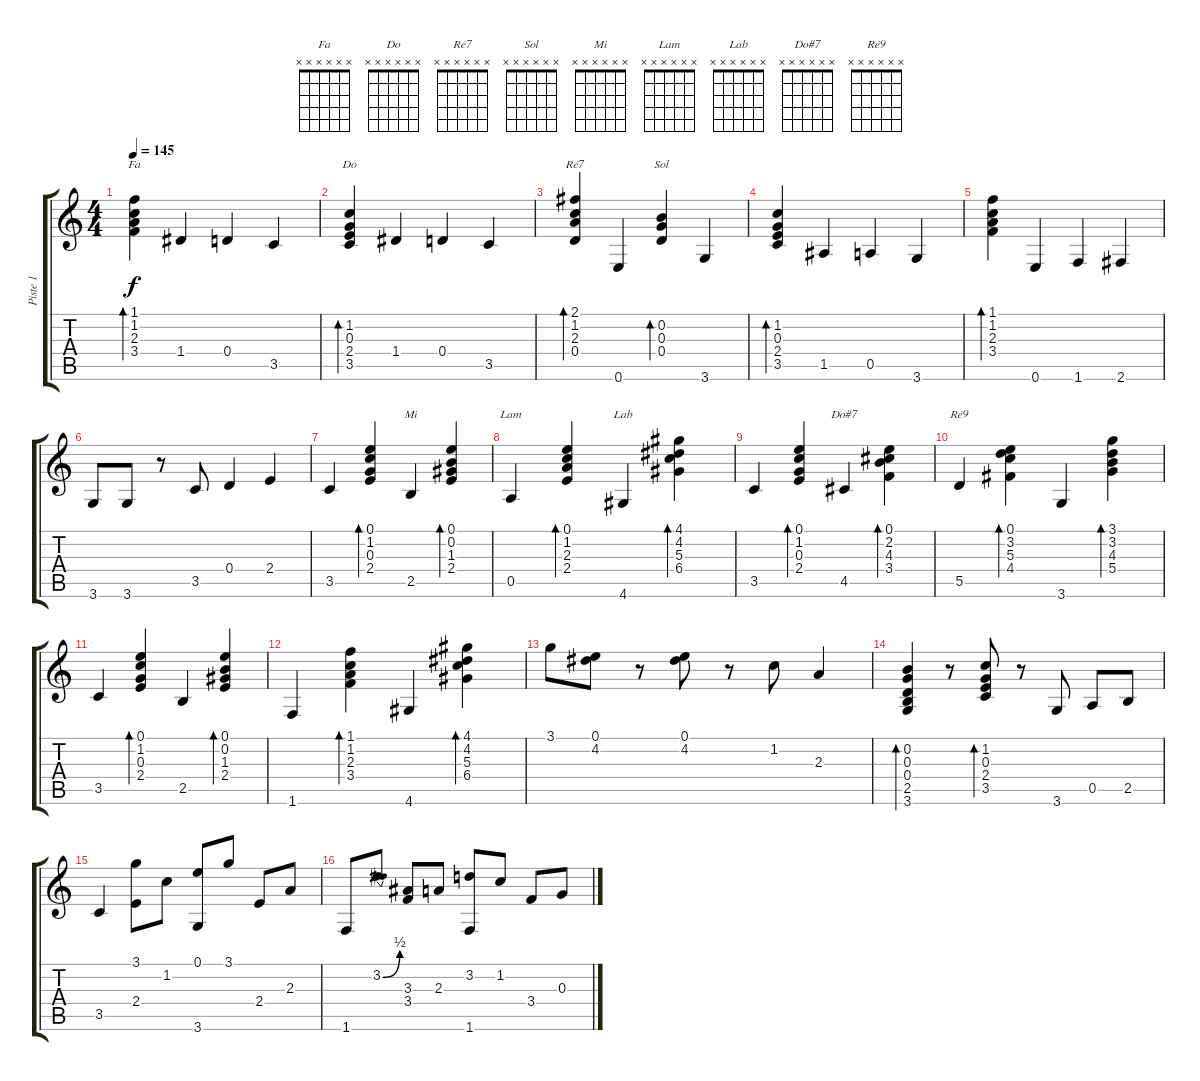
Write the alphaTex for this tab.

\track ("Piste 1" "Piste 1") {instrument acousticguitarnylon}
\staff {score tabs}
\tuning (E4 B3 G3 D3 A2 E2) {hide}
\chord ("Fa" x x x x x x) {firstfret 0}
\chord ("Do" x x x x x x) {firstfret 0}
\chord ("Ré7" x x x x x x) {firstfret 0}
\chord ("Sol" x x x x x x) {firstfret 0}
\chord ("Mi" x x x x x x) {firstfret 0}
\chord ("Lam" x x x x x x) {firstfret 0}
\chord ("Lab" x x x x x x) {firstfret 0}
\chord ("Do#7" x x x x x x) {firstfret 0}
\chord ("Ré9" x x x x x x) {firstfret 0}
\ts (4 4)
\tempo 145
\clef g2
\ks c
(1.1 1.2 2.3 3.4).4{bd 60 ch "Fa" dy f} 1.4.4 0.4.4 3.5.4 |
(1.2 0.3 2.4 3.5).4{bd 60 ch "Do"} 1.4.4 0.4.4 3.5.4 |
(2.1 1.2 2.3 0.4).4{bd 60 ch "Ré7"} 0.6.4 (0.2 0.3 0.4).4{bd 60 ch "Sol"} 3.6.4 |
(1.2 0.3 2.4 3.5).4{bd 60} 1.5.4 0.5.4 3.6.4 |
(1.1 1.2 2.3 3.4).4{bd 60} 0.6.4 1.6.4 2.6.4 |
3.6.8 3.6.8 r.8 3.5.8 0.4.4 2.4.4 |
3.5.4 (0.1 1.2 0.3 2.4).4{bd 60} 2.5.4{ch "Mi"} (0.1 0.2 1.3 2.4).4{bd 60} |
0.5.4{ch "Lam"} (0.1 1.2 2.3 2.4).4{bd 60} 4.6.4{ch "Lab"} (4.1 4.2 5.3 6.4).4{bd 60} |
3.5.4 (0.1 1.2 0.3 2.4).4{bd 60} 4.5.4{ch "Do#7"} (0.1 2.2 4.3 3.4).4{bd 60} |
5.5.4{ch "Ré9"} (0.1 3.2 5.3 4.4).4{bd 60} 3.6.4 (3.1 3.2 4.3 5.4).4{bd 60} |
3.5.4 (0.1 1.2 0.3 2.4).4{bd 60} 2.5.4 (0.1 0.2 1.3 2.4).4{bd 60} |
1.6.4 (1.1 1.2 2.3 3.4).4{bd 60} 4.6.4 (4.1 4.2 5.3 6.4).4{bd 60} |
3.1.8 (0.1 4.2).8 r.8 (0.1 4.2).8 r.8 1.2.8 2.3.4 |
(0.2 0.3 0.4 2.5 3.6).4{bd 60} r.8 (1.2 0.3 2.4 3.5).8{bd 60} r.8 3.6.8 0.5.8 2.5.8 |
3.5.4 (3.1 2.4).8 1.2.8 (0.1 3.6).8 3.1.8 2.4.8 2.3.8 |
1.6.8 3.2{be (bend 0 0 60 2)}.8 (3.3 3.4).8 2.3.8 (3.2 1.6).8 1.2.8 3.4.8 0.3.8
